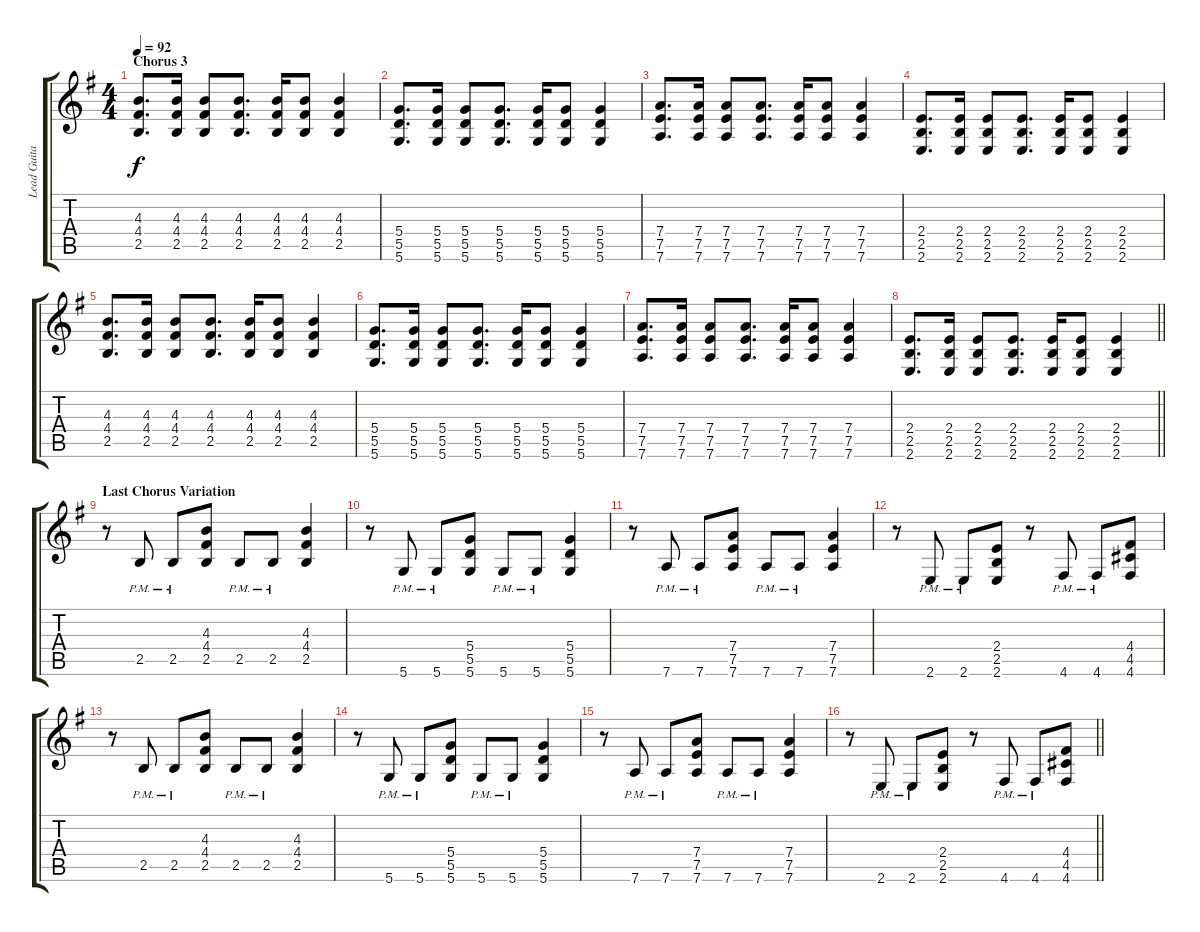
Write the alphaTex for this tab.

\track ("Lead Guitar" "Lead Guita") {instrument distortionguitar}
\staff {score tabs}
\tuning (E4 B3 G3 D3 A2 D2) {hide}
\ts (4 4)
\section ("" "Chorus 3")
\tempo 92
\clef g2
\ks eminor
(4.3 4.4 2.5).8{d dy f} (4.3 4.4 2.5).16 (4.3 4.4 2.5).8 (4.3 4.4 2.5).8{d} (4.3 4.4 2.5).16 (4.3 4.4 2.5).8 (4.3 4.4 2.5).4 |
(5.4 5.5 5.6).8{d} (5.4 5.5 5.6).16 (5.4 5.5 5.6).8 (5.4 5.5 5.6).8{d} (5.4 5.5 5.6).16 (5.4 5.5 5.6).8 (5.4 5.5 5.6).4 |
(7.4 7.5 7.6).8{d} (7.4 7.5 7.6).16 (7.4 7.5 7.6).8 (7.4 7.5 7.6).8{d} (7.4 7.5 7.6).16 (7.4 7.5 7.6).8 (7.4 7.5 7.6).4 |
(2.4 2.5 2.6).8{d} (2.4 2.5 2.6).16 (2.4 2.5 2.6).8 (2.4 2.5 2.6).8{d} (2.4 2.5 2.6).16 (2.4 2.5 2.6).8 (2.4 2.5 2.6).4 |
(4.3 4.4 2.5).8{d} (4.3 4.4 2.5).16 (4.3 4.4 2.5).8 (4.3 4.4 2.5).8{d} (4.3 4.4 2.5).16 (4.3 4.4 2.5).8 (4.3 4.4 2.5).4 |
(5.4 5.5 5.6).8{d} (5.4 5.5 5.6).16 (5.4 5.5 5.6).8 (5.4 5.5 5.6).8{d} (5.4 5.5 5.6).16 (5.4 5.5 5.6).8 (5.4 5.5 5.6).4 |
(7.4 7.5 7.6).8{d} (7.4 7.5 7.6).16 (7.4 7.5 7.6).8 (7.4 7.5 7.6).8{d} (7.4 7.5 7.6).16 (7.4 7.5 7.6).8 (7.4 7.5 7.6).4 |
\barLineRight lightlight
(2.4 2.5 2.6).8{d} (2.4 2.5 2.6).16 (2.4 2.5 2.6).8 (2.4 2.5 2.6).8{d} (2.4 2.5 2.6).16 (2.4 2.5 2.6).8 (2.4 2.5 2.6).4 |
\section ("" "Last Chorus Variation")
r.8 2.5{pm}.8 2.5{pm}.8 (4.3 4.4 2.5).8 2.5{pm}.8 2.5{pm}.8 (4.3 4.4 2.5).4 |
r.8 5.6{pm}.8 5.6{pm}.8 (5.4 5.5 5.6).8 5.6{pm}.8 5.6{pm}.8 (5.4 5.5 5.6).4 |
r.8 7.6{pm}.8 7.6{pm}.8 (7.4 7.5 7.6).8 7.6{pm}.8 7.6{pm}.8 (7.4 7.5 7.6).4 |
r.8 2.6{pm}.8 2.6{pm}.8 (2.4 2.5 2.6).8 r.8 4.6{pm}.8 4.6{pm}.8 (4.4 4.5 4.6).8 |
r.8 2.5{pm}.8 2.5{pm}.8 (4.3 4.4 2.5).8 2.5{pm}.8 2.5{pm}.8 (4.3 4.4 2.5).4 |
r.8 5.6{pm}.8 5.6{pm}.8 (5.4 5.5 5.6).8 5.6{pm}.8 5.6{pm}.8 (5.4 5.5 5.6).4 |
r.8 7.6{pm}.8 7.6{pm}.8 (7.4 7.5 7.6).8 7.6{pm}.8 7.6{pm}.8 (7.4 7.5 7.6).4 |
\barLineRight lightlight
r.8 2.6{pm}.8 2.6{pm}.8 (2.4 2.5 2.6).8 r.8 4.6{pm}.8 4.6{pm}.8 (4.4 4.5 4.6).8
